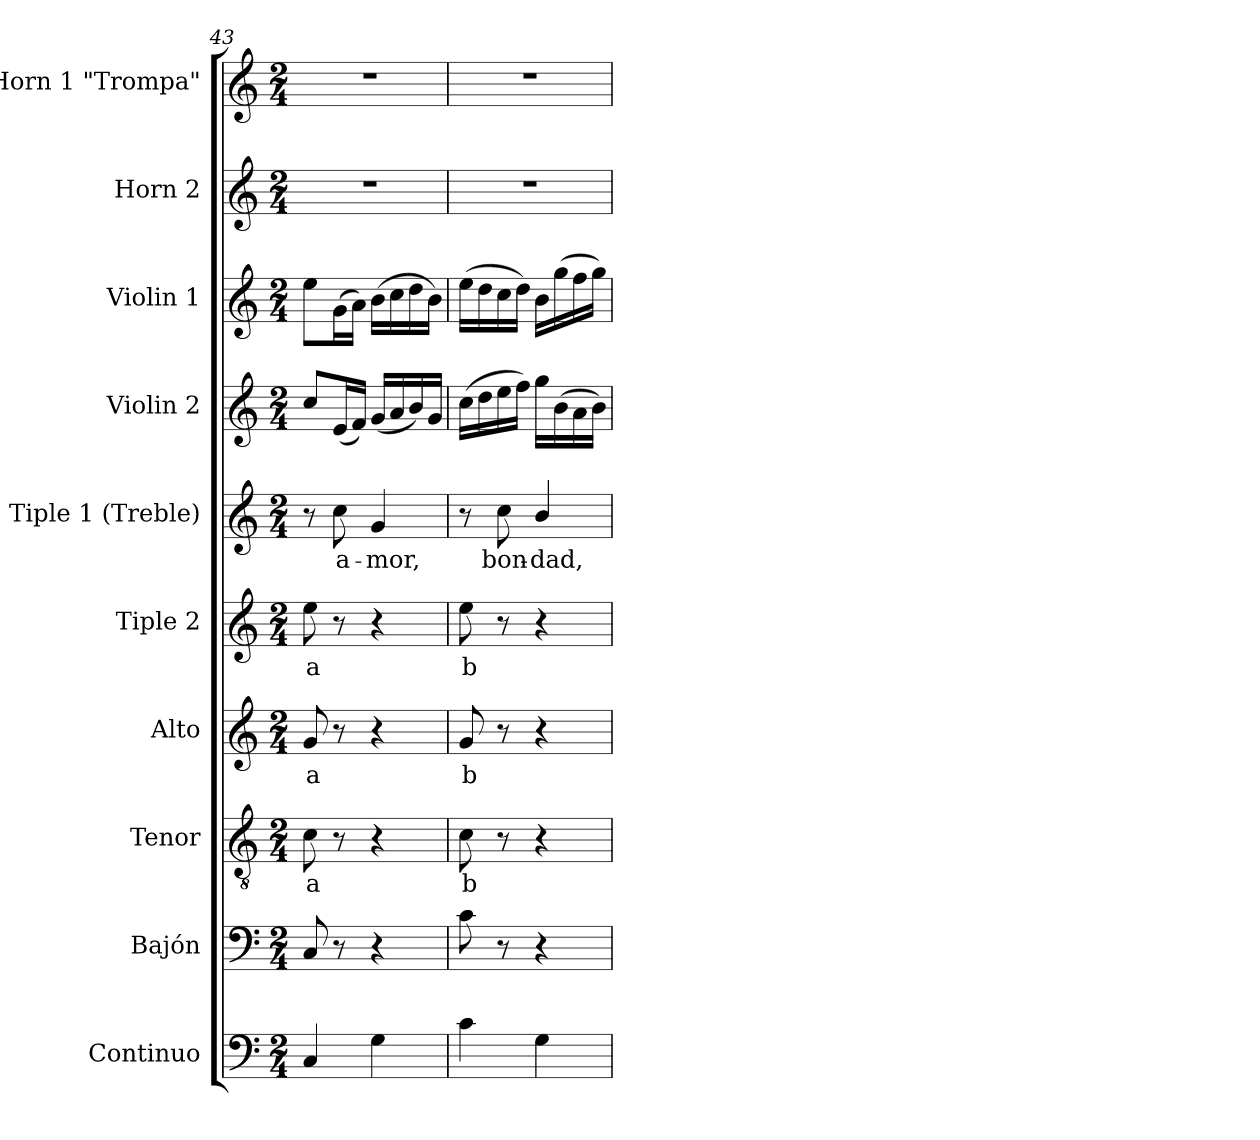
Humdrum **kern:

**kern	**kern	**kern	**text	**kern	**text	**kern	**text	**kern	**text	**kern	**kern	**kern	**kern
*part10	*part9	*part8	*part8	*part7	*part7	*part6	*part6	*part5	*part5	*part4	*part3	*part2	*part1
*staff10	*staff9	*staff8	*staff8	*staff7	*staff7	*staff6	*staff6	*staff5	*staff5	*staff4	*staff3	*staff2	*staff1
*I"Continuo	*I"Bajón	*I"Tenor	*	*I"Alto	*	*I"Tiple 2	*	*I"Tiple 1 (Treble)	*	*I"Violin 2	*I"Violin 1	*I"Horn 2	*I"Horn 1 "Trompa"
*I'Cont.	*	*I'T.	*	*I'A.	*	*	*	*	*	*I'Vln. 2	*I'Vln. 1	*I'Hn 1.	*I'Hn 1.
*clefF4	*clefF4	*clefGv2	*	*clefG2	*	*clefG2	*	*clefG2	*	*clefG2	*clefG2	*clefG2	*clefG2
*	*	*ITrd7c12	*	*	*	*	*	*	*	*	*	*ITrd7c12	*ITrd7c12
*k[]	*k[]	*k[]	*	*k[]	*	*k[]	*	*k[]	*	*k[]	*k[]	*k[]	*k[]
*C:	*C:	*C:	*	*C:	*	*C:	*	*C:	*	*C:	*C:	*C:	*C:
*M2/4	*M2/4	*M2/4	*	*M2/4	*	*M2/4	*	*M2/4	*	*M2/4	*M2/4	*M2/4	*M2/4
=43	=43	=43	=43	=43	=43	=43	=43	=43	=43	=43	=43	=43	=43
!	!	!	!LO:LY:b:color=#000000	!	!	!	!	!	!	!	!	!	!
!	!	!	!	!	!LO:LY:b:color=#000000	!	!	!	!	!	!	!	!
!	!	!	!	!	!	!	!LO:LY:b:color=#000000	!	!	!	!	!LO:N:vis=1	!LO:N:vis=1
4Ci/	8Ci/	8Ci\	a	8gi/	a	8eei\	a	8r	.	8cci/L	8eei\L	2r	2r
!	!	!	!	!	!	!	!	!	!LO:LY:b:color=#000000	!	!	!	!
.	8r	8r	.	8r	.	8r	.	8cci\	a-	(16ei/L	(16gi\L	.	.
.	.	.	.	.	.	.	.	.	.	16fi/JJ)	16ai\JJ)	.	.
!	!	!	!	!	!	!	!	!	!LO:LY:b:color=#000000	!	!	!	!
4Gi\	4r	4r	.	4r	.	4r	.	4gi/	-mor,	(16gi/LL	(16bi\LL	.	.
.	.	.	.	.	.	.	.	.	.	16ai/	16cci\	.	.
.	.	.	.	.	.	.	.	.	.	16bi/)	16ddi\	.	.
.	.	.	.	.	.	.	.	.	.	16gi/JJ	16bi\JJ)	.	.
=44	=44	=44	=44	=44	=44	=44	=44	=44	=44	=44	=44	=44	=44
!	!	!	!LO:LY:b:color=#000000	!	!	!	!	!	!	!	!	!	!
!	!	!	!	!	!LO:LY:b:color=#000000	!	!	!	!	!	!	!	!
!	!	!	!	!	!	!	!LO:LY:b:color=#000000	!	!	!	!	!LO:N:vis=1	!LO:N:vis=1
4ci\	8ci\	8Ci\	b	8gi/	b	8eei\	b	8r	.	(16cci\LL	(16eei\LL	2r	2r
.	.	.	.	.	.	.	.	.	.	16ddi\	16ddi\	.	.
!	!	!	!	!	!	!	!	!	!LO:LY:b:color=#000000	!	!	!	!
.	8r	8r	.	8r	.	8r	.	8cci\	bon-	16eei\	16cci\	.	.
.	.	.	.	.	.	.	.	.	.	16ffi\JJ)	16ddi\JJ)	.	.
!	!	!	!	!	!	!	!	!	!LO:LY:b:color=#000000	!	!	!	!
4Gi\	4r	4r	.	4r	.	4r	.	4bi/	-dad,	16ggi\LL	16bi\LL	.	.
.	.	.	.	.	.	.	.	.	.	(16bi\	(16ggi\	.	.
.	.	.	.	.	.	.	.	.	.	16ai\	16ffi\	.	.
.	.	.	.	.	.	.	.	.	.	16bi\JJ)	16ggi\JJ)	.	.
=	=	=	=	=	=	=	=	=	=	=	=	=	=
*-	*-	*-	*-	*-	*-	*-	*-	*-	*-	*-	*-	*-	*-
